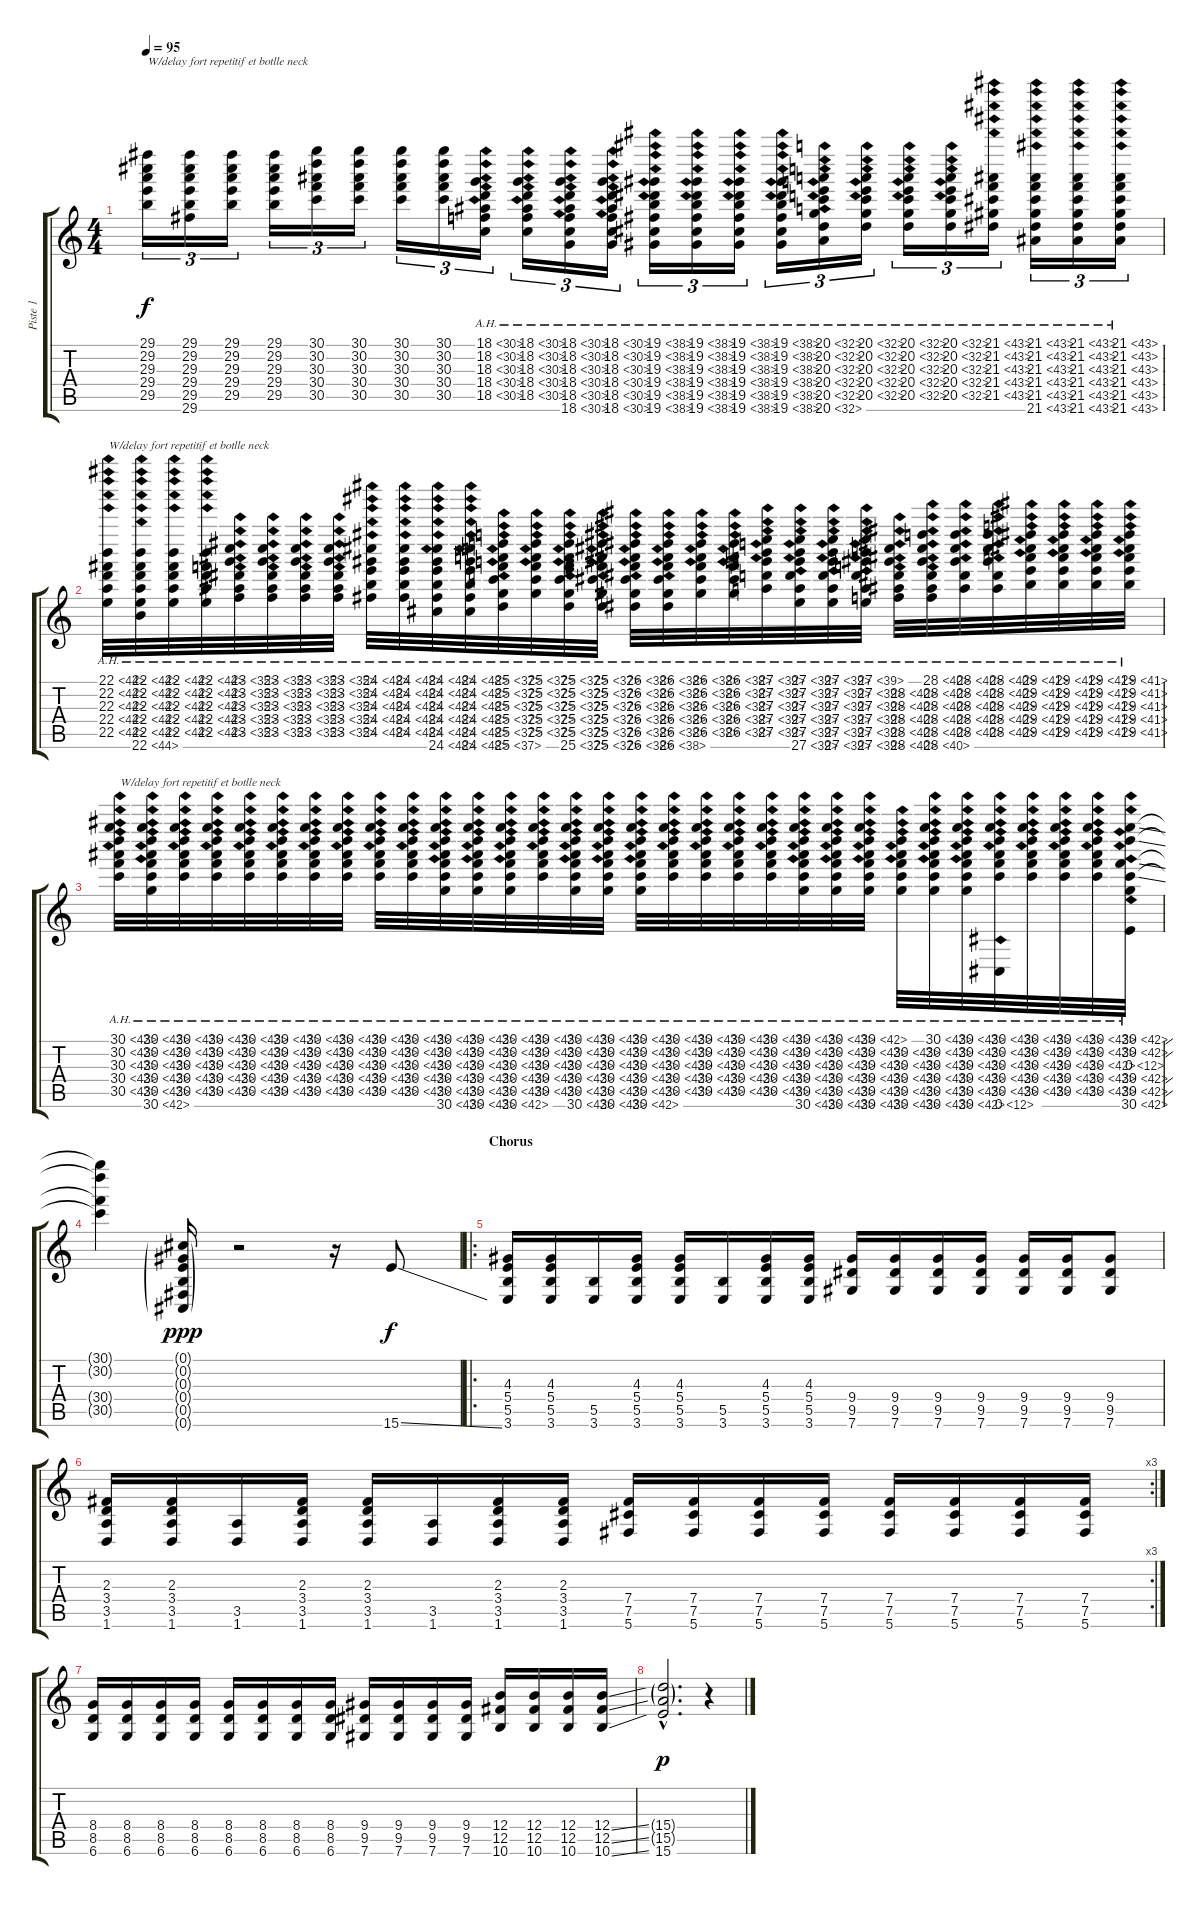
\track ("Piste 1" "Piste 1") {instrument distortionguitar}
\staff {score tabs}
\tuning (Db4 Ab3 E3 B2 Gb2 Db2) {hide}
\ts (4 4)
\tempo 95
\clef g2
\ks c
(29.1 29.2 29.3 29.4 29.5).16{tu (3 2) txt "W/delay fort repetitif et botlle neck" dy f} (29.1 29.2 29.3 29.4 29.5 29.6).16{tu (3 2)} (29.1 29.2 29.3 29.4 29.5).16{tu (3 2)} (29.1 29.2 29.3 29.4 29.5).16{tu (3 2)} (30.1 30.2 30.3 30.4 30.5).16{tu (3 2)} (30.1 30.2 30.3 30.4 30.5).16{tu (3 2)} (30.1 30.2 30.3 30.4 30.5).16{tu (3 2)} (30.1 30.2 30.3 30.4 30.5).16{tu (3 2)} (18.1{ah 12} 18.2{ah 12} 18.3{ah 12} 18.4{ah 12} 18.5{ah 12}).16{tu (3 2)} (18.1{ah 12} 18.2{ah 12} 18.3{ah 12} 18.4{ah 12} 18.5{ah 12}).16{tu (3 2)} (18.1{ah 12} 18.2{ah 12} 18.3{ah 12} 18.4{ah 12} 18.5{ah 12} 18.6{ah 12}).16{tu (3 2)} (18.1{ah 12} 18.2{ah 12} 18.3{ah 12} 18.4{ah 12} 18.5{ah 12} 18.6{ah 12}).16{tu (3 2)} (19.1{ah 19} 19.2{ah 19} 19.3{ah 19} 19.4{ah 19} 19.5{ah 19} 19.6{ah 19}).16{tu (3 2)} (19.1{ah 19} 19.2{ah 19} 19.3{ah 19} 19.4{ah 19} 19.5{ah 19} 19.6{ah 19}).16{tu (3 2)} (19.1{ah 19} 19.2{ah 19} 19.3{ah 19} 19.4{ah 19} 19.5{ah 19} 19.6{ah 19}).16{tu (3 2)} (19.1{ah 19} 19.2{ah 19} 19.3{ah 19} 19.4{ah 19} 19.5{ah 19} 19.6{ah 19}).16{tu (3 2)} (20.1{ah 12} 20.2{ah 12} 20.3{ah 12} 20.4{ah 12} 20.5{ah 12} 20.6{ah 12}).16{tu (3 2)} (20.1{ah 12} 20.2{ah 12} 20.3{ah 12} 20.4{ah 12} 20.5{ah 12}).16{tu (3 2)} (20.1{ah 12} 20.2{ah 12} 20.3{ah 12} 20.4{ah 12} 20.5{ah 12}).16{tu (3 2)} (20.1{ah 12} 20.2{ah 12} 20.3{ah 12} 20.4{ah 12} 20.5{ah 12}).16{tu (3 2)} (21.1{ah 22} 21.2{ah 22} 21.3{ah 22} 21.4{ah 22} 21.5{ah 22}).16{tu (3 2)} (21.1{ah 22} 21.2{ah 22} 21.3{ah 22} 21.4{ah 22} 21.5{ah 22} 21.6{ah 22}).16{tu (3 2)} (21.1{ah 22} 21.2{ah 22} 21.3{ah 22} 21.4{ah 22} 21.5{ah 22} 21.6{ah 22}).16{tu (3 2)} (21.1{ah 22} 21.2{ah 22} 21.3{ah 22} 21.4{ah 22} 21.5{ah 22} 21.6{ah 22}).16{tu (3 2)} |
(22.1{ah 22} 22.2{ah 22} 22.3{ah 22} 22.4{ah 22} 22.5{ah 22}).32{txt "W/delay fort repetitif et botlle neck"} (22.1{ah 22} 22.2{ah 22} 22.3{ah 22} 22.4{ah 22} 22.5{ah 22} 22.6{ah 22}).32 (22.1{ah 22} 22.2{ah 22} 22.3{ah 22} 22.4{ah 22} 22.5{ah 22}).32 (22.1{ah 22} 22.2{ah 22} 22.3{ah 22} 22.4{ah 22} 22.5{ah 22}).32 (23.1{ah 12} 23.2{ah 12} 23.3{ah 12} 23.4{ah 12} 23.5{ah 12}).32 (23.1{ah 12} 23.2{ah 12} 23.3{ah 12} 23.4{ah 12} 23.5{ah 12}).32 (23.1{ah 12} 23.2{ah 12} 23.3{ah 12} 23.4{ah 12} 23.5{ah 12}).32 (23.1{ah 12} 23.2{ah 12} 23.3{ah 12} 23.4{ah 12} 23.5{ah 12}).32 (24.1{ah 24} 24.2{ah 24} 24.3{ah 24} 24.4{ah 24} 24.5{ah 24}).32 (24.1{ah 24} 24.2{ah 24} 24.3{ah 24} 24.4{ah 24} 24.5{ah 24}).32 (24.1{ah 24} 24.2{ah 24} 24.3{ah 24} 24.4{ah 24} 24.5{ah 24} 24.6{ah 24}).32 (24.1{ah 24} 24.2{ah 24} 24.3{ah 24} 24.4{ah 24} 24.5{ah 24} 24.6{ah 24}).32 (25.1{ah 12} 25.2{ah 12} 25.3{ah 12} 25.4{ah 12} 25.5{ah 12} 25.6{ah 12}).32 (25.1{ah 12} 25.2{ah 12} 25.3{ah 12} 25.4{ah 12} 25.5{ah 12}).32 (25.1{ah 12} 25.2{ah 12} 25.3{ah 12} 25.4{ah 12} 25.5{ah 12} 25.6{ah 12}).32 (25.1{ah 12} 25.2{ah 12} 25.3{ah 12} 25.4{ah 12} 25.5{ah 12} 25.6{ah 12}).32 (26.1{ah 12} 26.2{ah 12} 26.3{ah 12} 26.4{ah 12} 26.5{ah 12} 26.6{ah 12}).32 (26.1{ah 12} 26.2{ah 12} 26.3{ah 12} 26.4{ah 12} 26.5{ah 12} 26.6{ah 12}).32 (26.1{ah 12} 26.2{ah 12} 26.3{ah 12} 26.4{ah 12} 26.5{ah 12}).32 (26.1{ah 12} 26.2{ah 12} 26.3{ah 12} 26.4{ah 12} 26.5{ah 12}).32 (27.1{ah 12} 27.2{ah 12} 27.3{ah 12} 27.4{ah 12} 27.5{ah 12}).32 (27.1{ah 12} 27.2{ah 12} 27.3{ah 12} 27.4{ah 12} 27.5{ah 12} 27.6{ah 12}).32 (27.1{ah 12} 27.2{ah 12} 27.3{ah 12} 27.4{ah 12} 27.5{ah 12} 27.6{ah 12}).32 (27.1{ah 12} 27.2{ah 12} 27.3{ah 12} 27.4{ah 12} 27.5{ah 12} 27.6{ah 12}).32 (28.2{ah 12} 28.3{ah 12} 28.4{ah 12} 28.5{ah 12} 28.6{ah 12}).32 (28.1{ah 12} 28.2{ah 12} 28.3{ah 12} 28.4{ah 12} 28.5{ah 12} 28.6{ah 12}).32 (28.1{ah 12} 28.2{ah 12} 28.3{ah 12} 28.4{ah 12} 28.5{ah 12}).32 (28.1{ah 12} 28.2{ah 12} 28.3{ah 12} 28.4{ah 12} 28.5{ah 12}).32 (29.1{ah 12} 29.2{ah 12} 29.3{ah 12} 29.4{ah 12} 29.5{ah 12}).32 (29.1{ah 12} 29.2{ah 12} 29.3{ah 12} 29.4{ah 12} 29.5{ah 12}).32 (29.1{ah 12} 29.2{ah 12} 29.3{ah 12} 29.4{ah 12} 29.5{ah 12}).32 (29.1{ah 12} 29.2{ah 12} 29.3{ah 12} 29.4{ah 12} 29.5{ah 12}).32 |
(30.1{ah 12} 30.2{ah 12} 30.3{ah 12} 30.4{ah 12} 30.5{ah 12}).32{txt "W/delay fort repetitif et botlle neck"} (30.1{ah 12} 30.2{ah 12} 30.3{ah 12} 30.4{ah 12} 30.5{ah 12} 30.6{ah 12}).32 (30.1{ah 12} 30.2{ah 12} 30.3{ah 12} 30.4{ah 12} 30.5{ah 12}).32 (30.1{ah 12} 30.2{ah 12} 30.3{ah 12} 30.4{ah 12} 30.5{ah 12}).32 (30.1{ah 12} 30.2{ah 12} 30.3{ah 12} 30.4{ah 12} 30.5{ah 12}).32 (30.1{ah 12} 30.2{ah 12} 30.3{ah 12} 30.4{ah 12} 30.5{ah 12}).32 (30.1{ah 12} 30.2{ah 12} 30.3{ah 12} 30.4{ah 12} 30.5{ah 12}).32 (30.1{ah 12} 30.2{ah 12} 30.3{ah 12} 30.4{ah 12} 30.5{ah 12}).32 (30.1{ah 12} 30.2{ah 12} 30.3{ah 12} 30.4{ah 12} 30.5{ah 12}).32 (30.1{ah 12} 30.2{ah 12} 30.3{ah 12} 30.4{ah 12} 30.5{ah 12}).32 (30.1{ah 12} 30.2{ah 12} 30.3{ah 12} 30.4{ah 12} 30.5{ah 12} 30.6{ah 12}).32 (30.1{ah 12} 30.2{ah 12} 30.3{ah 12} 30.4{ah 12} 30.5{ah 12} 30.6{ah 12}).32 (30.1{ah 12} 30.2{ah 12} 30.3{ah 12} 30.4{ah 12} 30.5{ah 12} 30.6{ah 12}).32 (30.1{ah 12} 30.2{ah 12} 30.3{ah 12} 30.4{ah 12} 30.5{ah 12}).32 (30.1{ah 12} 30.2{ah 12} 30.3{ah 12} 30.4{ah 12} 30.5{ah 12} 30.6{ah 12}).32 (30.1{ah 12} 30.2{ah 12} 30.3{ah 12} 30.4{ah 12} 30.5{ah 12} 30.6{ah 12}).32 (30.1{ah 12} 30.2{ah 12} 30.3{ah 12} 30.4{ah 12} 30.5{ah 12} 30.6{ah 12}).32 (30.1{ah 12} 30.2{ah 12} 30.3{ah 12} 30.4{ah 12} 30.5{ah 12}).32 (30.1{ah 12} 30.2{ah 12} 30.3{ah 12} 30.4{ah 12} 30.5{ah 12}).32 (30.1{ah 12} 30.2{ah 12} 30.3{ah 12} 30.4{ah 12} 30.5{ah 12}).32 (30.1{ah 12} 30.2{ah 12} 30.3{ah 12} 30.4{ah 12} 30.5{ah 12}).32 (30.1{ah 12} 30.2{ah 12} 30.3{ah 12} 30.4{ah 12} 30.5{ah 12} 30.6{ah 12}).32 (30.1{ah 12} 30.2{ah 12} 30.3{ah 12} 30.4{ah 12} 30.5{ah 12} 30.6{ah 12}).32 (30.1{ah 12} 30.2{ah 12} 30.3{ah 12} 30.4{ah 12} 30.5{ah 12} 30.6{ah 12}).32 (30.2{ah 12} 30.3{ah 12} 30.4{ah 12} 30.5{ah 12} 30.6{ah 12}).32 (30.1{ah 12} 30.2{ah 12} 30.3{ah 12} 30.4{ah 12} 30.5{ah 12} 30.6{ah 12}).32 (30.1{ah 12} 30.2{ah 12} 30.3{ah 12} 30.4{ah 12} 30.5{ah 12} 30.6{ah 12}).32 (30.1{ah 12} 30.2{ah 12} 30.3{ah 12} 30.4{ah 12} 30.5{ah 12} 0.6{ah 12}).32 (30.1{ah 12} 30.2{ah 12} 30.3{ah 12} 30.4{ah 12} 30.5{ah 12}).32 (30.1{ah 12} 30.2{ah 12} 30.3{ah 12} 30.4{ah 12} 30.5{ah 12}).32 (30.1{ah 12} 30.2{ah 12} 30.3{ah 12} 30.4{ah 12} 30.5{ah 12}).32 (30.1{ah 12 ss} 30.2{ah 12 ss} 0.3{ah 12} 30.4{ah 12 ss} 30.5{ah 12 ss} 30.6{ah 12}).32 |
(30.1{t} 30.2{t} 30.4{t} 30.5{t}).4 (0.1{g} 0.2{g} 0.3{g} 0.4{g} 0.5{g} 0.6{g}).16{dy ppp} r.2 r.16 15.6{ss}.8{dy f} |
\ro
\section ("" "Chorus")
(4.3 5.4 5.5 3.6).16 (4.3 5.4 5.5 3.6).16 (5.5 3.6).16 (4.3 5.4 5.5 3.6).16 (4.3 5.4 5.5 3.6).16 (5.5 3.6).16 (4.3 5.4 5.5 3.6).16 (4.3 5.4 5.5 3.6).16 (9.4 9.5 7.6).16 (9.4 9.5 7.6).16 (9.4 9.5 7.6).16 (9.4 9.5 7.6).16 (9.4 9.5 7.6).16 (9.4 9.5 7.6).16 (9.4 9.5 7.6).8 |
\rc 3
(2.3 3.4 3.5 1.6).16 (2.3 3.4 3.5 1.6).16 (3.5 1.6).16 (2.3 3.4 3.5 1.6).16 (2.3 3.4 3.5 1.6).16 (3.5 1.6).16 (2.3 3.4 3.5 1.6).16 (2.3 3.4 3.5 1.6).16 (7.4 7.5 5.6).16 (7.4 7.5 5.6).16 (7.4 7.5 5.6).16 (7.4 7.5 5.6).16 (7.4 7.5 5.6).16 (7.4 7.5 5.6).16 (7.4 7.5 5.6).16 (7.4 7.5 5.6).16 |
(8.4 8.5 6.6).16 (8.4 8.5 6.6).16 (8.4 8.5 6.6).16 (8.4 8.5 6.6).16 (8.4 8.5 6.6).16 (8.4 8.5 6.6).16 (8.4 8.5 6.6).16 (8.4 8.5 6.6).16 (9.4 9.5 7.6).16 (9.4 9.5 7.6).16 (9.4 9.5 7.6).16 (9.4 9.5 7.6).16 (12.4 12.5 10.6).16 (12.4 12.5 10.6).16 (12.4 12.5 10.6).16 (12.4{ss} 12.5{ss} 10.6{ss}).16 |
(15.4{g hac} 15.5{g hac} 15.6{hac}).2{d dy p} r.4
